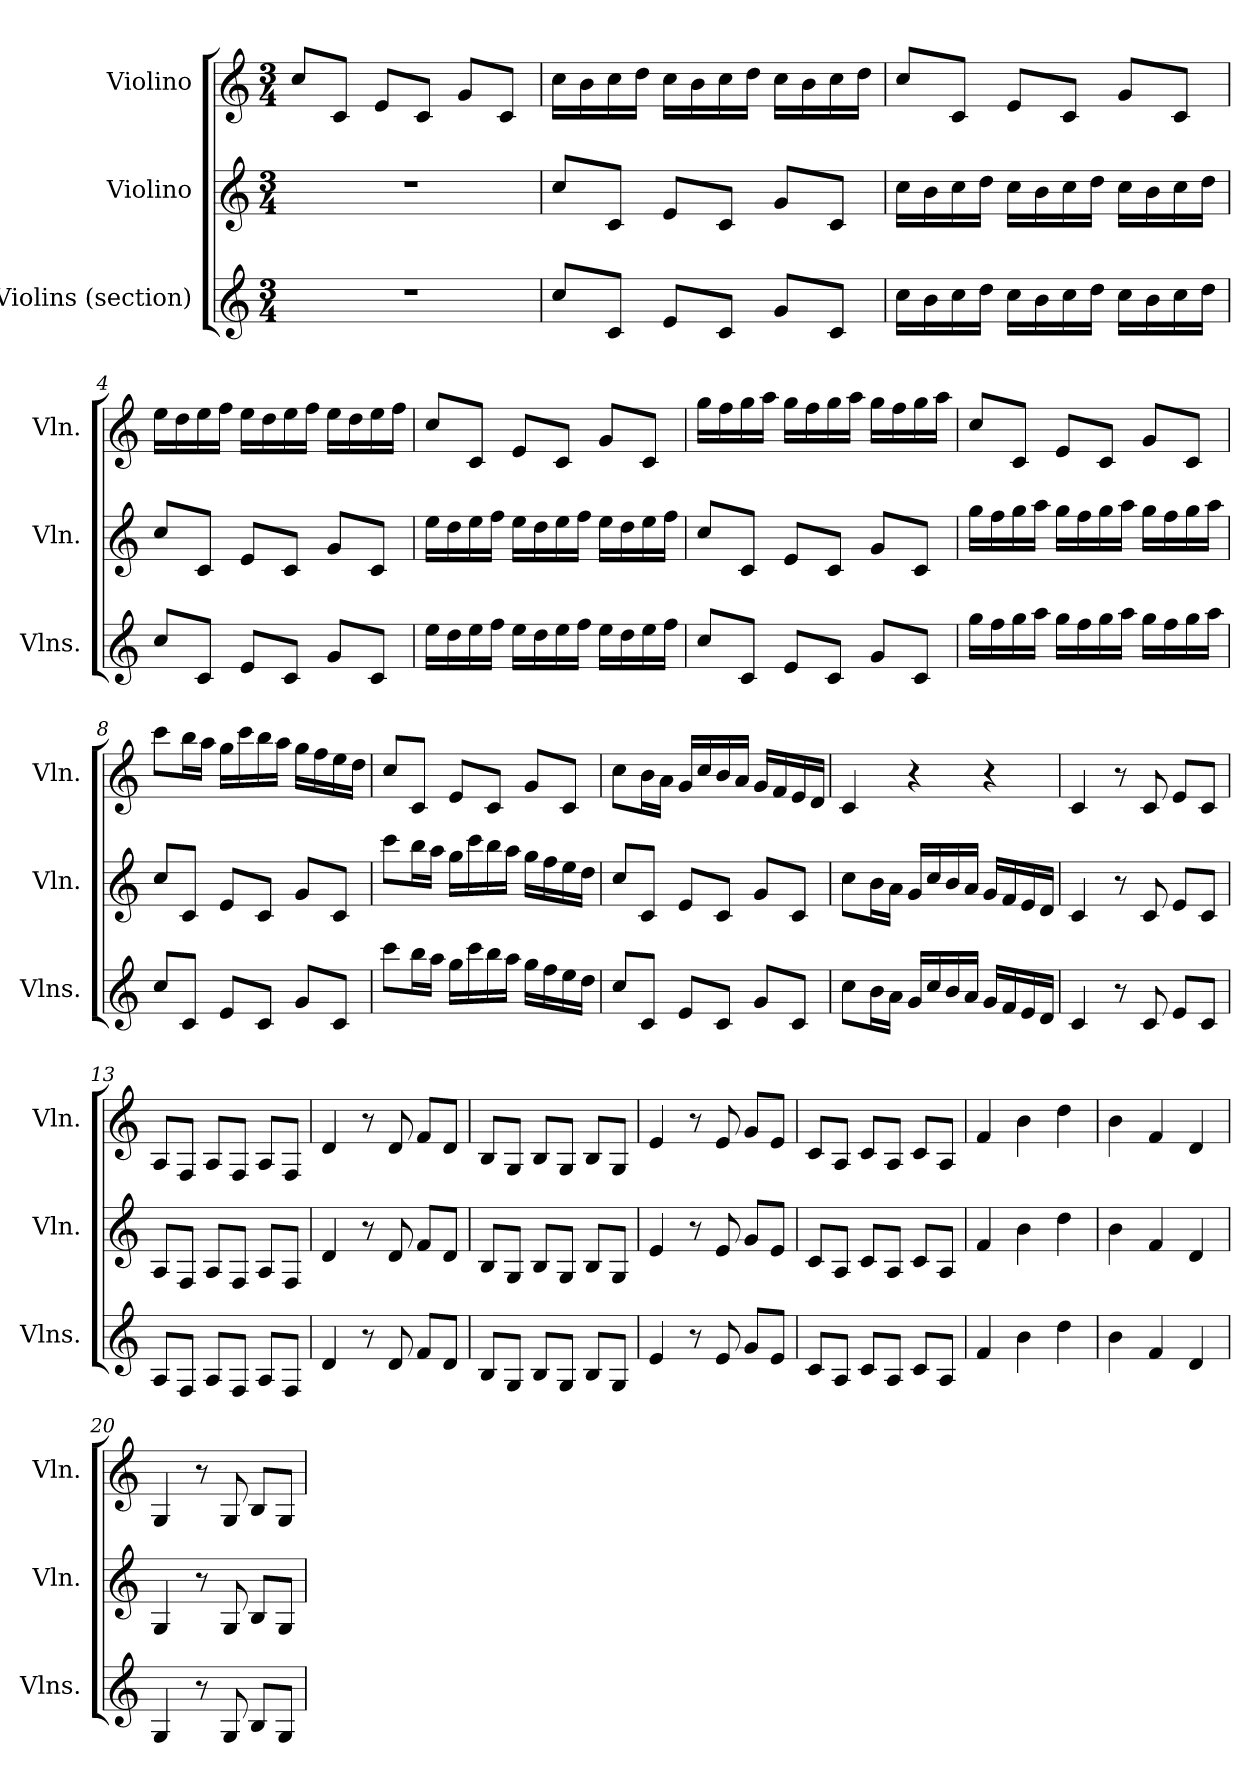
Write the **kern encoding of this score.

**kern	**kern	**kern
*part3	*part2	*part1
*staff3	*staff2	*staff1
*I"Violins (section)	*I"Violino	*I"Violino
*I'Vlns.	*I'Vln.	*I'Vln.
*clefG2	*clefG2	*clefG2
*k[]	*k[]	*k[]
*M3/4	*M3/4	*M3/4
*MM123	*MM123	*MM123
=1	=1	=1
2.r	2.r	8cc/L
.	.	8c/J
.	.	8e/L
.	.	8c/J
.	.	8g/L
.	.	8c/J
=2	=2	=2
8cc/L	8cc/L	16cc\LL
.	.	16b\
8c/J	8c/J	16cc\
.	.	16dd\JJ
8e/L	8e/L	16cc\LL
.	.	16b\
8c/J	8c/J	16cc\
.	.	16dd\JJ
8g/L	8g/L	16cc\LL
.	.	16b\
8c/J	8c/J	16cc\
.	.	16dd\JJ
=3	=3	=3
16cc\LL	16cc\LL	8cc/L
16b\	16b\	.
16cc\	16cc\	8c/J
16dd\JJ	16dd\JJ	.
16cc\LL	16cc\LL	8e/L
16b\	16b\	.
16cc\	16cc\	8c/J
16dd\JJ	16dd\JJ	.
16cc\LL	16cc\LL	8g/L
16b\	16b\	.
16cc\	16cc\	8c/J
16dd\JJ	16dd\JJ	.
!!LO:LB:g=z
=4	=4	=4
8cc/L	8cc/L	16ee\LL
.	.	16dd\
8c/J	8c/J	16ee\
.	.	16ff\JJ
8e/L	8e/L	16ee\LL
.	.	16dd\
8c/J	8c/J	16ee\
.	.	16ff\JJ
8g/L	8g/L	16ee\LL
.	.	16dd\
8c/J	8c/J	16ee\
.	.	16ff\JJ
=5	=5	=5
16ee\LL	16ee\LL	8cc/L
16dd\	16dd\	.
16ee\	16ee\	8c/J
16ff\JJ	16ff\JJ	.
16ee\LL	16ee\LL	8e/L
16dd\	16dd\	.
16ee\	16ee\	8c/J
16ff\JJ	16ff\JJ	.
16ee\LL	16ee\LL	8g/L
16dd\	16dd\	.
16ee\	16ee\	8c/J
16ff\JJ	16ff\JJ	.
=6	=6	=6
8cc/L	8cc/L	16gg\LL
.	.	16ff\
8c/J	8c/J	16gg\
.	.	16aa\JJ
8e/L	8e/L	16gg\LL
.	.	16ff\
8c/J	8c/J	16gg\
.	.	16aa\JJ
8g/L	8g/L	16gg\LL
.	.	16ff\
8c/J	8c/J	16gg\
.	.	16aa\JJ
!!LO:LB:g=z
=7	=7	=7
16gg\LL	16gg\LL	8cc/L
16ff\	16ff\	.
16gg\	16gg\	8c/J
16aa\JJ	16aa\JJ	.
16gg\LL	16gg\LL	8e/L
16ff\	16ff\	.
16gg\	16gg\	8c/J
16aa\JJ	16aa\JJ	.
16gg\LL	16gg\LL	8g/L
16ff\	16ff\	.
16gg\	16gg\	8c/J
16aa\JJ	16aa\JJ	.
=8	=8	=8
8cc/L	8cc/L	8ccc\L
8c/J	8c/J	16bb\L
.	.	16aa\JJ
8e/L	8e/L	16gg\LL
.	.	16ccc\
8c/J	8c/J	16bb\
.	.	16aa\JJ
8g/L	8g/L	16gg\LL
.	.	16ff\
8c/J	8c/J	16ee\
.	.	16dd\JJ
=9	=9	=9
8ccc\L	8ccc\L	8cc/L
16bb\L	16bb\L	8c/J
16aa\JJ	16aa\JJ	.
16gg\LL	16gg\LL	8e/L
16ccc\	16ccc\	.
16bb\	16bb\	8c/J
16aa\JJ	16aa\JJ	.
16gg\LL	16gg\LL	8g/L
16ff\	16ff\	.
16ee\	16ee\	8c/J
16dd\JJ	16dd\JJ	.
!!LO:LB:g=z
=10	=10	=10
8cc/L	8cc/L	8cc\L
8c/J	8c/J	16b\L
.	.	16a\JJ
8e/L	8e/L	16g/LL
.	.	16cc/
8c/J	8c/J	16b/
.	.	16a/JJ
8g/L	8g/L	16g/LL
.	.	16f/
8c/J	8c/J	16e/
.	.	16d/JJ
=11	=11	=11
8cc\L	8cc\L	4c/
16b\L	16b\L	.
16a\JJ	16a\JJ	.
16g/LL	16g/LL	4r
16cc/	16cc/	.
16b/	16b/	.
16a/JJ	16a/JJ	.
16g/LL	16g/LL	4r
16f/	16f/	.
16e/	16e/	.
16d/JJ	16d/JJ	.
=12	=12	=12
4c/	4c/	4c/
8r	8r	8r
8c/	8c/	8c/
8e/L	8e/L	8e/L
8c/J	8c/J	8c/J
=13	=13	=13
8A/L	8A/L	8A/L
8F/J	8F/J	8F/J
8A/L	8A/L	8A/L
8F/J	8F/J	8F/J
8A/L	8A/L	8A/L
8F/J	8F/J	8F/J
!!LO:LB:g=z
=14	=14	=14
4d/	4d/	4d/
8r	8r	8r
8d/	8d/	8d/
8f/L	8f/L	8f/L
8d/J	8d/J	8d/J
=15	=15	=15
8B/L	8B/L	8B/L
8G/J	8G/J	8G/J
8B/L	8B/L	8B/L
8G/J	8G/J	8G/J
8B/L	8B/L	8B/L
8G/J	8G/J	8G/J
=16	=16	=16
4e/	4e/	4e/
8r	8r	8r
8e/	8e/	8e/
8g/L	8g/L	8g/L
8e/J	8e/J	8e/J
=17	=17	=17
8c/L	8c/L	8c/L
8A/J	8A/J	8A/J
8c/L	8c/L	8c/L
8A/J	8A/J	8A/J
8c/L	8c/L	8c/L
8A/J	8A/J	8A/J
=18	=18	=18
4f/	4f/	4f/
4b\	4b\	4b\
4dd\	4dd\	4dd\
=19	=19	=19
4b\	4b\	4b\
4f/	4f/	4f/
4d/	4d/	4d/
!!LO:PB:g=z
=20	=20	=20
4G/	4G/	4G/
8r	8r	8r
8G/	8G/	8G/
8B/L	8B/L	8B/L
8G/J	8G/J	8G/J
=	=	=
*-	*-	*-
